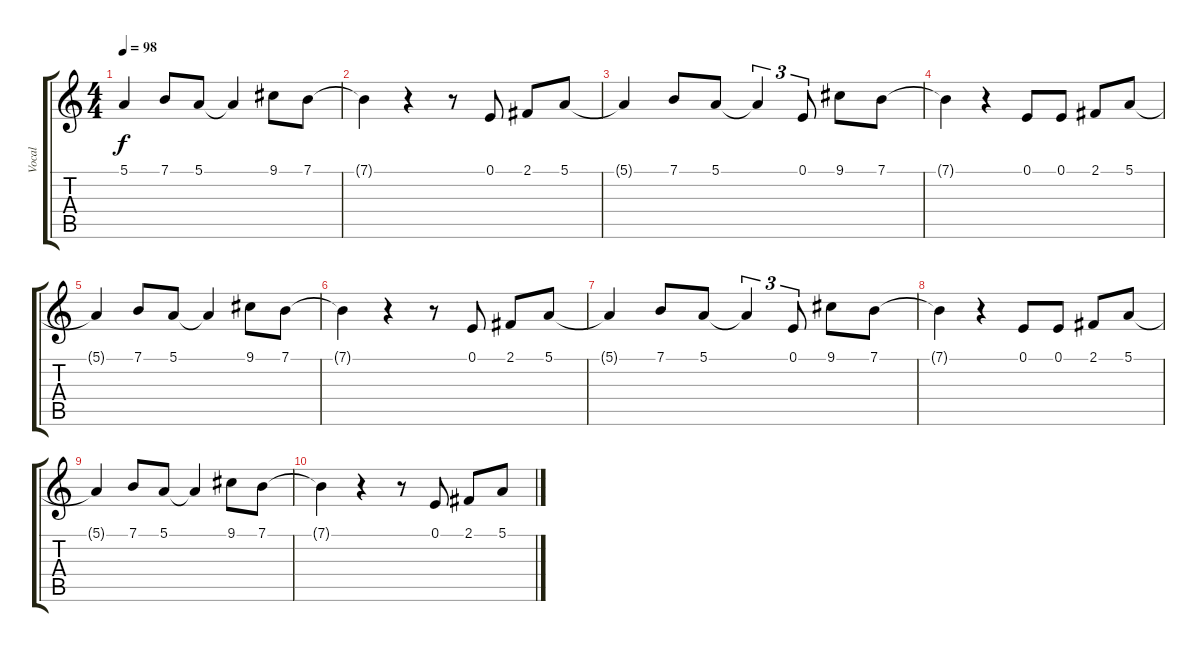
\track ("Vocal" "Vocal") {instrument acousticgrandpiano}
\staff {score tabs}
\tuning (E4 B3 G3 D3 A2 E2) {hide}
\ts (4 4)
\tempo 98
\clef g2
\ks c
5.1{t}.4{dy f} 7.1.8 5.1.8 5.1{t}.4 9.1.8 7.1.8 |
7.1{t}.4 r.4 r.8 0.1.8 2.1.8 5.1.8 |
5.1{t}.4 7.1.8 5.1.8 5.1{t}.4{tu (3 2)} 0.1.8{tu (3 2)} 9.1.8 7.1.8 |
7.1{t}.4 r.4 0.1.8 0.1.8 2.1.8 5.1.8 |
5.1{t}.4 7.1.8 5.1.8 5.1{t}.4 9.1.8 7.1.8 |
7.1{t}.4 r.4 r.8 0.1.8 2.1.8 5.1.8 |
5.1{t}.4 7.1.8 5.1.8 5.1{t}.4{tu (3 2)} 0.1.8{tu (3 2)} 9.1.8 7.1.8 |
7.1{t}.4 r.4 0.1.8 0.1.8 2.1.8 5.1.8 |
5.1{t}.4 7.1.8 5.1.8 5.1{t}.4 9.1.8 7.1.8 |
7.1{t}.4 r.4 r.8 0.1.8 2.1.8 5.1.8
